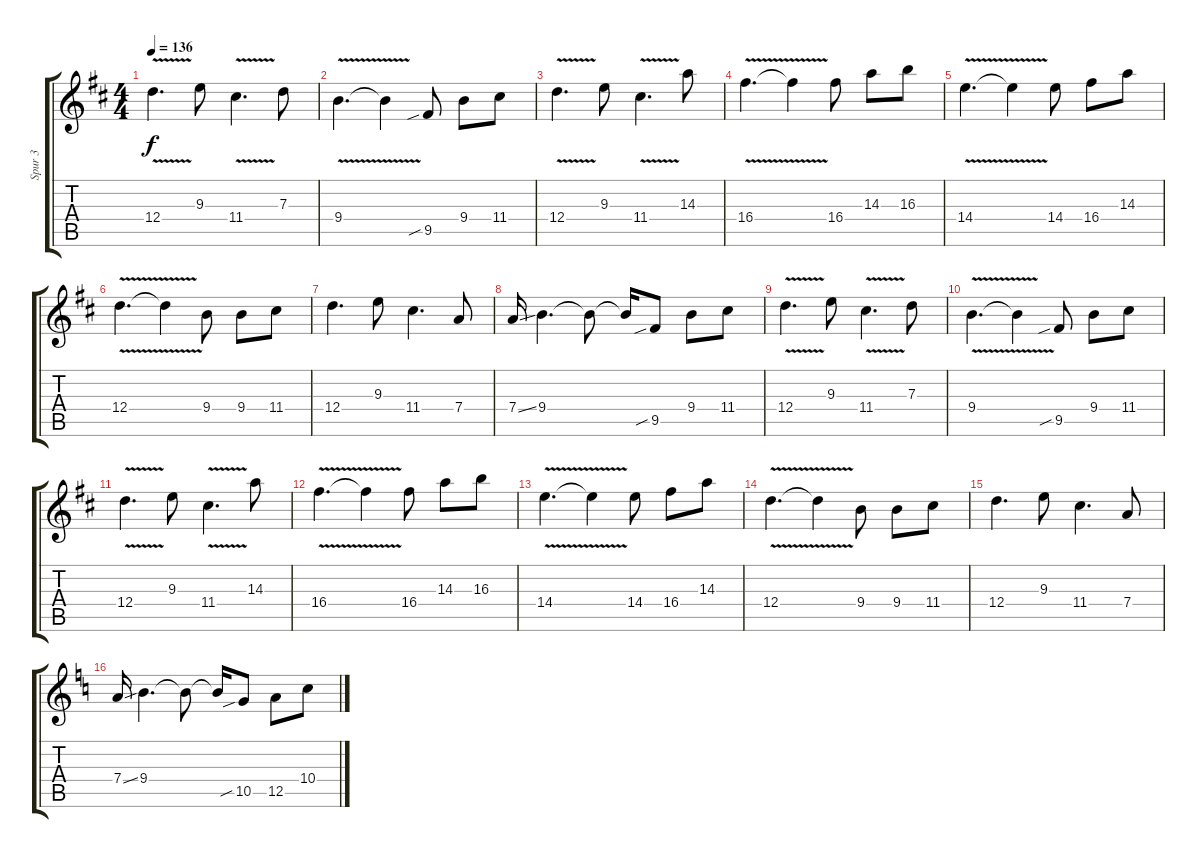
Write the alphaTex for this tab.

\track ("Spur 3" "Spur 3") {instrument distortionguitar}
\staff {score tabs}
\tuning (E4 B3 G3 D3 A2 E2) {hide}
\ts (4 4)
\tempo 136
\clef g2
\ks d
12.4{v}.4{d dy f} 9.3.8 11.4{v}.4{d} 7.3.8 |
9.4{v}.4{d} 9.4{t}.4 9.5{sib}.8 9.4.8 11.4.8 |
12.4{v}.4{d} 9.3.8 11.4{v}.4{d} 14.3.8 |
16.4{v}.4{d} 16.4{t}.4 16.4.8 14.3.8 16.3.8 |
14.4{v}.4{d} 14.4{t}.4 14.4.8 16.4.8 14.3.8 |
12.4{v}.4{d} 12.4{t}.4 9.4.8 9.4.8 11.4.8 |
12.4.4{d} 9.3.8 11.4.4{d} 7.4.8 |
7.4{ss}.16 9.4.4{d} 9.4{t}.8 9.4{t}.16 9.5{sib}.8 9.4.8 11.4.8 |
12.4{v}.4{d} 9.3.8 11.4{v}.4{d} 7.3.8 |
9.4{v}.4{d} 9.4{t}.4 9.5{sib}.8 9.4.8 11.4.8 |
12.4{v}.4{d} 9.3.8 11.4{v}.4{d} 14.3.8 |
16.4{v}.4{d} 16.4{t}.4 16.4.8 14.3.8 16.3.8 |
14.4{v}.4{d} 14.4{t}.4 14.4.8 16.4.8 14.3.8 |
12.4{v}.4{d} 12.4{t}.4 9.4.8 9.4.8 11.4.8 |
12.4.4{d} 9.3.8 11.4.4{d} 7.4.8 |
\ks c
7.4{ss}.16 9.4.4{d} 9.4{t}.8 9.4{t}.16 10.5{sib}.8 12.5.8 10.4.8
